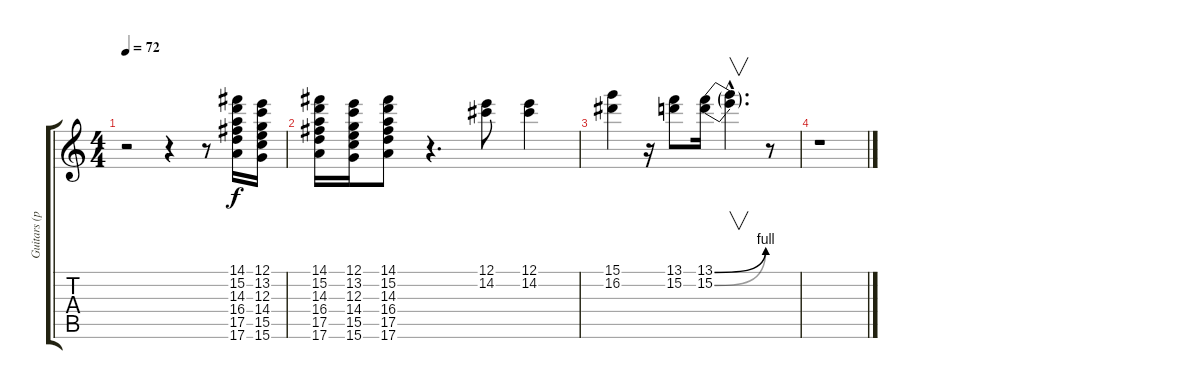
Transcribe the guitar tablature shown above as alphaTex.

\track ("Guitars (pan right)" "Guitars (p") {instrument distortionguitar}
\staff {score tabs}
\tuning (E4 B3 G3 D3 A2 E2) {hide}
\ts (4 4)
\tempo 72
\clef g2
\ks c
r.2{dy f instrument distortionguitar} r.4 r.8 (14.1 15.2 14.3 16.4 17.5 17.6).16 (12.1 13.2 12.3 14.4 15.5 15.6).16 |
(14.1 15.2 14.3 16.4 17.5 17.6).16 (12.1 13.2 12.3 14.4 15.5 15.6).16 (14.1 15.2 14.3 16.4 17.5 17.6).8 r.4{d} (12.1 14.2).8 (12.1 14.2).4 |
(15.1 16.2).4 r.16 (13.1 15.2).8 (13.1{be (bend 0 0 60 4)} 15.2{be (bend 0 0 60 4)}).16 (13.1{hac t} 15.2{hac t}).4{v d} r.8 |
r.1
